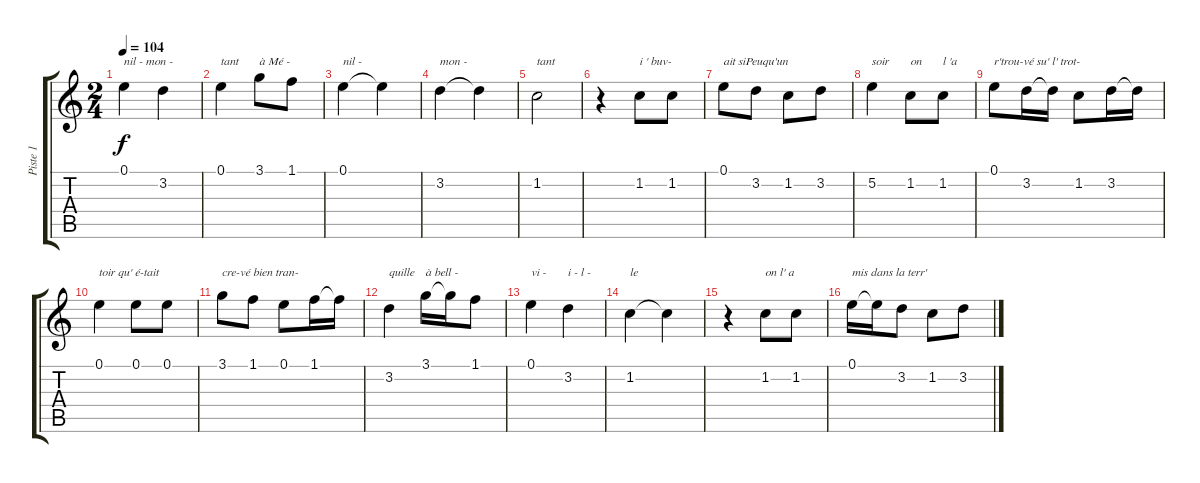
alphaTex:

\track ("Piste 1" "Piste 1") {instrument acousticguitarsteel}
\staff {score tabs}
\tuning (E4 B3 G3 D3 A2 E2) {hide}
\ts (2 4)
\tempo 104
\clef g2
\ks c
0.1.4{txt "nil - mon -" dy f} 3.2.4 |
0.1.4{txt "tant"} 3.1.8{txt "à Mé -"} 1.1.8 |
0.1.4{txt "nil -"} 0.1{t}.4 |
3.2.4{txt "mon -"} 3.2{t}.4 |
1.2.2{txt "tant"} |
r.4 1.2.8{txt "i ' buv-"} 1.2.8 |
0.1.8{txt "ait siPeuqu'un"} 3.2.8 1.2.8 3.2.8 |
5.2.4{txt "soir"} 1.2.8{txt "on"} 1.2.8{txt "l 'a"} |
0.1.8{txt "r'trou-vé su' l' trot-"} 3.2.16 3.2{t}.16 1.2.8 3.2.16 3.2{t}.16 |
0.1.4{txt "toir qu' é-tait"} 0.1.8 0.1.8 |
3.1.8{txt "cre-vé bien tran-"} 1.1.8 0.1.8 1.1.16 1.1{t}.16 |
3.2.4{txt "quille"} 3.1.16{txt "à bell -"} 3.1{t}.16 1.1.8 |
0.1.4{txt "vi -"} 3.2.4{txt "i - l -"} |
1.2.4{txt "le"} 1.2{t}.4 |
r.4 1.2.8{txt "on l' a"} 1.2.8 |
0.1.16{txt "mis dans la terr'"} 0.1{t}.16 3.2.8 1.2.8 3.2.8
